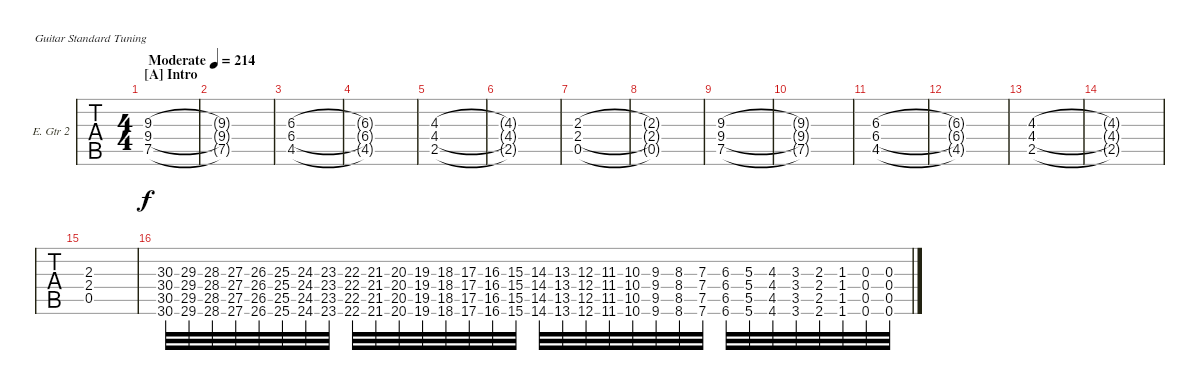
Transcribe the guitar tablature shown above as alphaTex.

\bracketExtendMode groupsimilarinstruments
\firstSystemTrackNameOrientation horizontal
\otherSystemsTrackNameOrientation horizontal
\track ("Matt Skiba - Guitar Two" "E. Gtr 2") {instrument distortionguitar}
\staff {tabs}
\tuning (E4 B3 G3 D3 A2 E2)
\ts (4 4)
\beaming (8 2 2 2 2)
\section ("A" "Intro")
\tempo (214 "Moderate")
\clef g2
\ks c
(9.3 9.4 7.5).1{dy f instrument distortionguitar} |
(9.3{t} 9.4{t} 7.5{t}).1 |
(6.3 6.4 4.5).1 |
(6.3{t} 6.4{t} 4.5{t}).1 |
(4.3 4.4 2.5).1 |
(4.3{t} 4.4{t} 2.5{t}).1 |
(2.3 2.4 0.5).1 |
(2.3{t} 2.4{t} 0.5{t}).1 |
(9.3 9.4 7.5).1 |
(9.3{t} 9.4{t} 7.5{t}).1 |
(6.3 6.4 4.5).1 |
(6.3{t} 6.4{t} 4.5{t}).1 |
(4.3 4.4 2.5).1 |
(4.3{t} 4.4{t} 2.5{t}).1 |
(2.3 2.4 0.5).1 |
(30.3 30.4 30.5 30.6).32 (29.3 29.4 29.5 29.6).32 (28.3 28.4 28.5 28.6).32 (27.3 27.4 27.5 27.6).32 (26.3 26.4 26.5 26.6).32 (25.3 25.4 25.5 25.6).32 (24.3 24.4 24.5 24.6).32 (23.3 23.4 23.5 23.6).32 (22.3 22.4 22.5 22.6).32 (21.3 21.4 21.5 21.6).32 (20.3 20.4 20.5 20.6).32 (19.3 19.4 19.5 19.6).32 (18.3 18.4 18.5 18.6).32 (17.3 17.4 17.5 17.6).32 (16.3 16.4 16.5 16.6).32 (15.3 15.4 15.5 15.6).32 (14.3 14.4 14.5 14.6).32 (13.3 13.4 13.5 13.6).32 (12.3 12.4 12.5 12.6).32 (11.3 11.4 11.5 11.6).32 (10.3 10.4 10.5 10.6).32 (9.3 9.4 9.5 9.6).32 (8.3 8.4 8.5 8.6).32 (7.3 7.4 7.5 7.6).32 (6.3 6.4 6.5 6.6).32 (5.3 5.4 5.5 5.6).32 (4.3 4.4 4.5 4.6).32 (3.3 3.4 3.5 3.6).32 (2.3 2.4 2.5 2.6).32 (1.3 1.4 1.5 1.6).32 (0.3 0.4 0.5 0.6).32 (0.3 0.4 0.5 0.6).32
